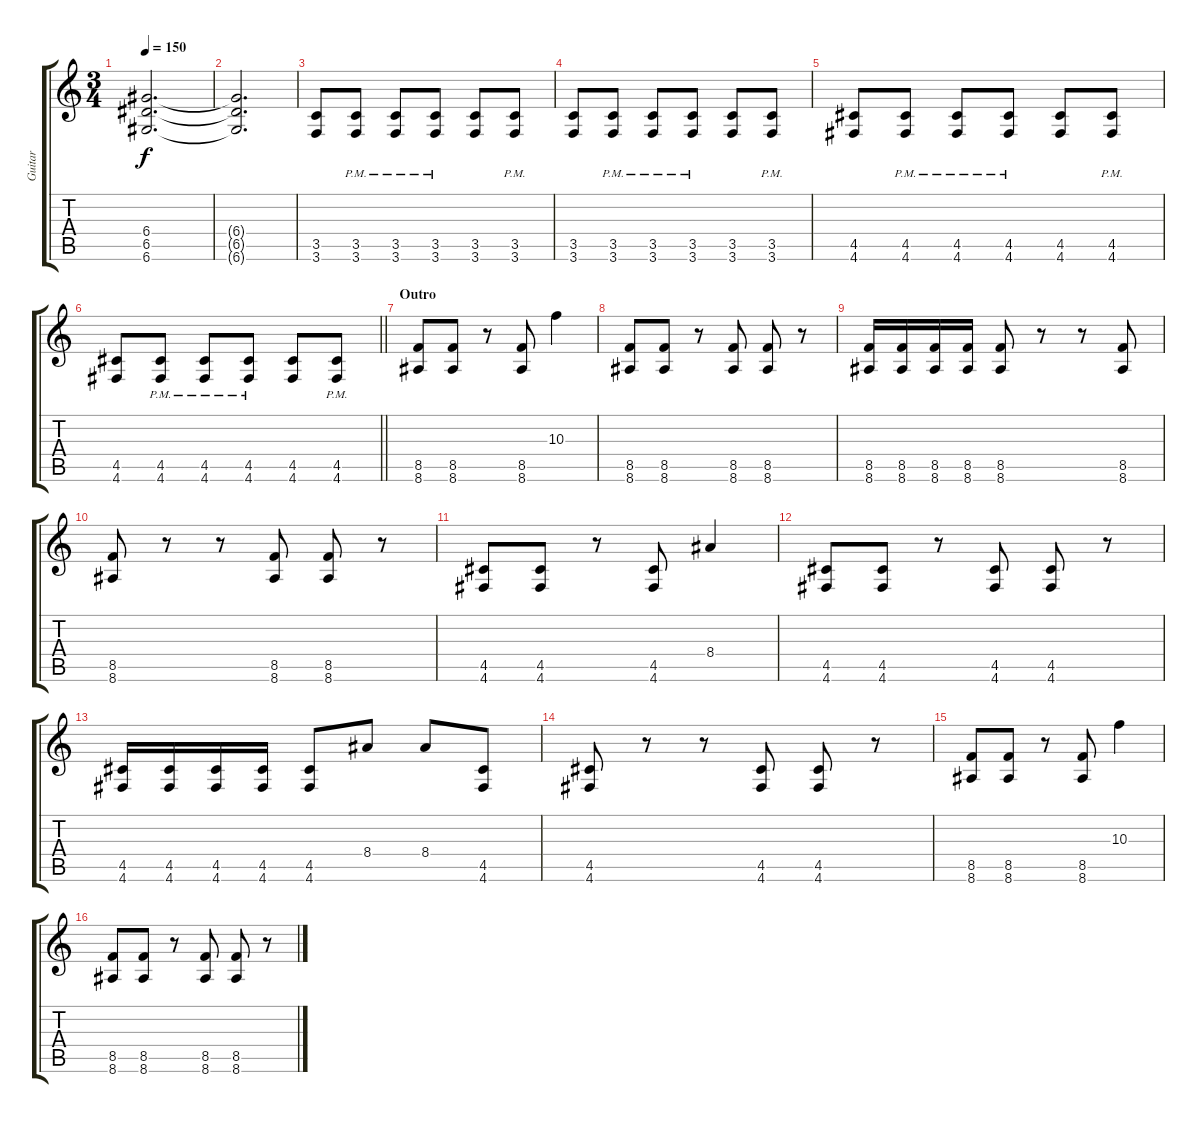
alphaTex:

\track ("Guitar" "Guitar") {instrument distortionguitar}
\staff {score tabs}
\tuning (E4 B3 G3 D3 A2 D2) {hide}
\ts (3 4)
\tempo 150
\clef g2
\ks c
(6.4 6.5 6.6).2{d dy f} |
(6.4{t} 6.5{t} 6.6{t}).2{d} |
(3.5 3.6).8 (3.5{pm} 3.6{pm}).8 (3.5{pm} 3.6{pm}).8 (3.5{pm} 3.6{pm}).8 (3.5 3.6).8 (3.5{pm} 3.6{pm}).8 |
(3.5 3.6).8 (3.5{pm} 3.6{pm}).8 (3.5{pm} 3.6{pm}).8 (3.5{pm} 3.6{pm}).8 (3.5 3.6).8 (3.5{pm} 3.6{pm}).8 |
(4.5 4.6).8 (4.5{pm} 4.6{pm}).8 (4.5{pm} 4.6{pm}).8 (4.5{pm} 4.6{pm}).8 (4.5 4.6).8 (4.5{pm} 4.6{pm}).8 |
\barLineRight lightlight
(4.5 4.6).8 (4.5{pm} 4.6{pm}).8 (4.5{pm} 4.6{pm}).8 (4.5{pm} 4.6{pm}).8 (4.5 4.6).8 (4.5{pm} 4.6{pm}).8 |
\section ("" "Outro")
(8.5 8.6).8 (8.5 8.6).8 r.8 (8.5 8.6).8 10.3.4 |
(8.5 8.6).8 (8.5 8.6).8 r.8 (8.5 8.6).8 (8.5 8.6).8 r.8 |
(8.5 8.6).16 (8.5 8.6).16 (8.5 8.6).16 (8.5 8.6).16 (8.5 8.6).8 r.8 r.8 (8.5 8.6).8 |
(8.5 8.6).8 r.8 r.8 (8.5 8.6).8 (8.5 8.6).8 r.8 |
(4.5 4.6).8 (4.5 4.6).8 r.8 (4.5 4.6).8 8.4.4 |
(4.5 4.6).8 (4.5 4.6).8 r.8 (4.5 4.6).8 (4.5 4.6).8 r.8 |
(4.5 4.6).16 (4.5 4.6).16 (4.5 4.6).16 (4.5 4.6).16 (4.5 4.6).8 8.4.8 8.4.8 (4.5 4.6).8 |
(4.5 4.6).8 r.8 r.8 (4.5 4.6).8 (4.5 4.6).8 r.8 |
(8.5 8.6).8 (8.5 8.6).8 r.8 (8.5 8.6).8 10.3.4 |
(8.5 8.6).8 (8.5 8.6).8 r.8 (8.5 8.6).8 (8.5 8.6).8 r.8
